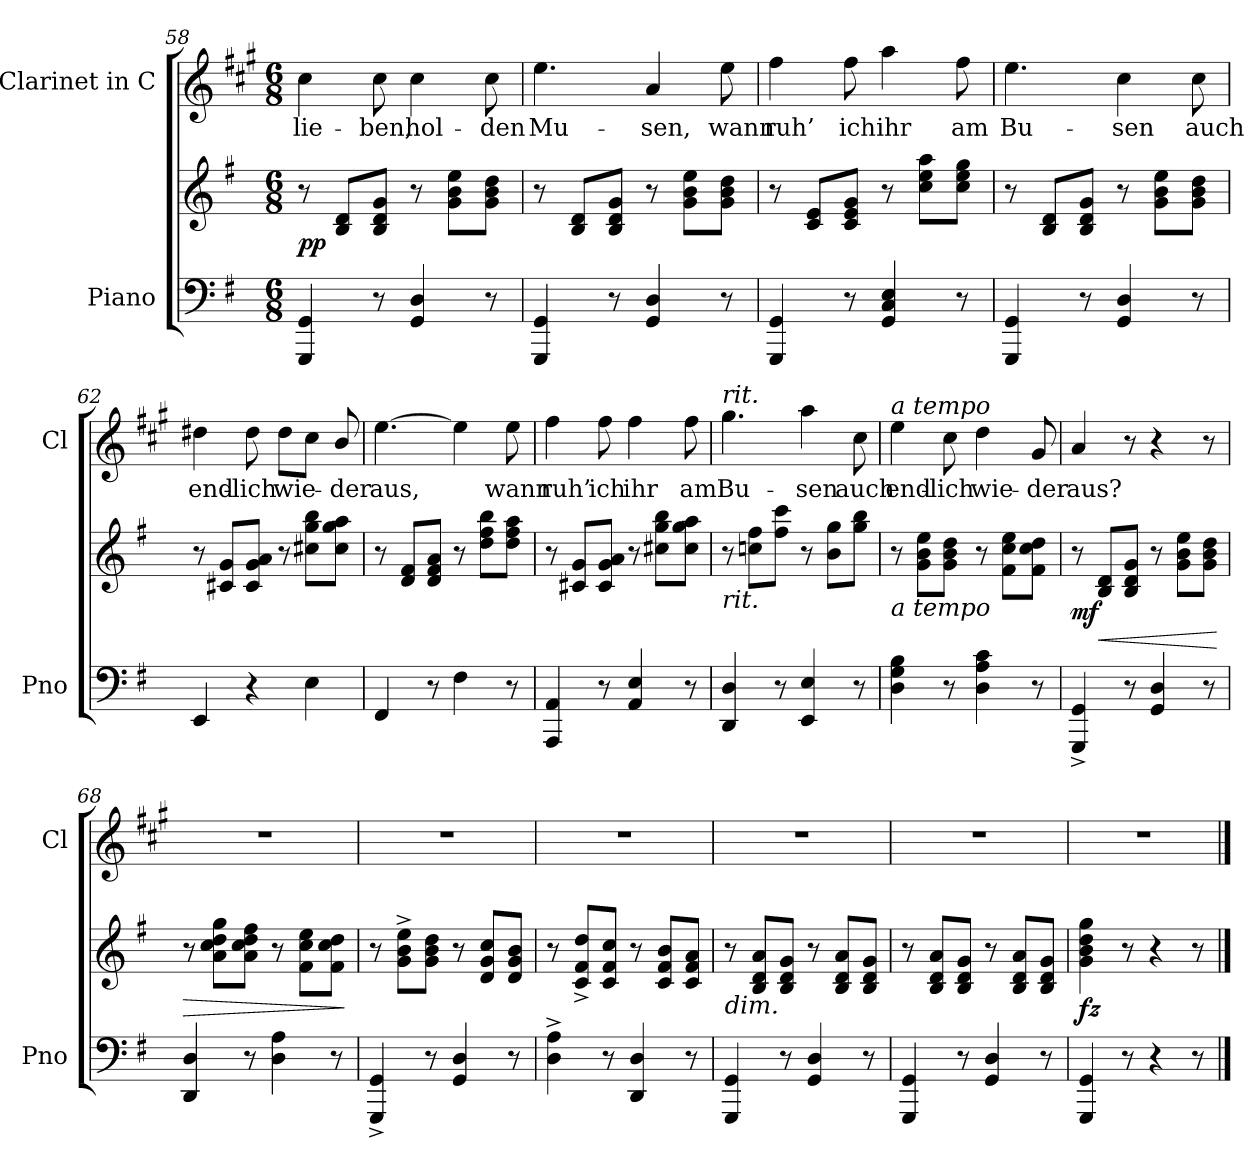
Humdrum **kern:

**kern	**kern	**dynam	**kern	**text
*part2	*part2	*part2	*part1	*part1
*staff3	*staff2	*staff2/3	*staff1	*staff1
*I"Piano	*	*	*I"Clarinet in C	*
*I'Pno	*	*	*I'Cl	*
*clefF4	*clefG2	*	*clefG2	*
*	*	*	*ITrd1c2	*
*k[f#]	*k[f#]	*	*k[f#]	*
*M6/8	*M6/8	*	*M6/8	*
=58	=58	=58	=58	=58
!	!	!LO:DY:b	!	!LO:LY:b
4GGG/ 4GG/	8r	pp	4b\	lie-
.	8B/ 8d/L	.	.	.
!	!	!	!	!LO:LY:b
8r	8B/ 8d/ 8g/J	.	8b\	-ben,
!	!	!	!	!LO:LY:b
4GG/ 4D/	8r	.	4b\	hol-
.	8g\ 8b\ 8ee\L	.	.	.
!	!	!	!	!LO:LY:b
8r	8g\ 8b\ 8dd\J	.	8b\	-den
=59	=59	=59	=59	=59
!	!	!	!	!LO:LY:b
4GGG/ 4GG/	8r	.	4.dd\	Mu-
.	8B/ 8d/L	.	.	.
8r	8B/ 8d/ 8g/J	.	.	.
!	!	!	!	!LO:LY:b
4GG/ 4D/	8r	.	4g/	-sen,
.	8g\ 8b\ 8ee\L	.	.	.
!	!	!	!	!LO:LY:b
8r	8g\ 8b\ 8dd\J	.	8dd\	wann
=60	=60	=60	=60	=60
!	!	!	!	!LO:LY:b
4GGG/ 4GG/	8r	.	4ee\	ruh’
.	8c/ 8e/L	.	.	.
!	!	!	!	!LO:LY:b
8r	8c/ 8e/ 8g/J	.	8ee\	ich
!	!	!	!	!LO:LY:b
4GG/ 4C/ 4E/	8r	.	4gg\	ihr
.	8cc\ 8ee\ 8aa\L	.	.	.
!	!	!	!	!LO:LY:b
8r	8cc\ 8ee\ 8gg\J	.	8ee\	am
=61	=61	=61	=61	=61
!	!	!	!	!LO:LY:b
4GGG/ 4GG/	8r	.	4.dd\	Bu-
.	8B/ 8d/L	.	.	.
8r	8B/ 8d/ 8g/J	.	.	.
!	!	!	!	!LO:LY:b
4GG/ 4D/	8r	.	4b\	-sen
.	8g\ 8b\ 8ee\L	.	.	.
!	!	!	!	!LO:LY:b
8r	8g\ 8b\ 8dd\J	.	8b\	auch
!!LO:LB:g=z
=62	=62	=62	=62	=62
!	!	!	!	!LO:LY:b
4EE/	8r	.	4cc#X\	end-
.	8c#X/ 8g/L	.	.	.
!	!	!	!	!LO:LY:b
4r	8c#/ 8g/ 8a/J	.	8cc#\	-lich
!	!	!	!	!LO:LY:b
.	8r	.	8cc#\L	wie-
4E\	8cc#X\ 8gg\ 8bb\L	.	8b\J	.
!	!	!	!	!LO:LY:b
.	8cc#\ 8gg\ 8aa\J	.	8a/	-der
=63	=63	=63	=63	=63
!	!	!	!	!LO:LY:b
4FF#/	8r	.	[4.dd\	aus,
.	8d/ 8f#/L	.	.	.
8r	8d/ 8f#/ 8a/J	.	.	.
4F#\	8r	.	4dd\]	.
.	8dd\ 8ff#\ 8bb\L	.	.	.
!	!	!	!	!LO:LY:b
8r	8dd\ 8ff#\ 8aa\J	.	8dd\	wann
=64	=64	=64	=64	=64
!	!	!	!	!LO:LY:b
4AAA/ 4AA/	8r	.	4ee\	ruh’
.	8c#X/ 8g/L	.	.	.
!	!	!	!	!LO:LY:b
8r	8c#/ 8g/ 8a/J	.	8ee\	ich
!	!	!	!	!LO:LY:b
4AA/ 4E/	8r	.	4ee\	ihr
.	8cc#X\ 8gg\ 8bb\L	.	.	.
!	!	!	!	!LO:LY:b
8r	8cc#\ 8gg\ 8aa\J	.	8ee\	am
=65	=65	=65	=65	=65
!	!	!	!LO:TX:a:i:t=rit.	!
!	!LO:TX:b:i:t=rit.	!	!	!
!	!	!	!	!LO:LY:b
4DD/ 4D/	8r	.	4.ff#\	Bu-
.	8ccn\ 8ff#\L	.	.	.
8r	8ff#\ 8ccc\J	.	.	.
!	!	!	!	!LO:LY:b
4EE/ 4E/	8r	.	4gg\	-sen
.	8b\ 8gg\L	.	.	.
!	!	!	!	!LO:LY:b
8r	8gg\ 8bb\J	.	8b\	auch
=66	=66	=66	=66	=66
!	!	!	!LO:TX:a:i:t=a tempo	!
!	!LO:TX:b:i:t=a tempo	!	!	!
!	!	!	!	!LO:LY:b
4D\ 4G\ 4B\	8r	.	4dd\	end-
.	8g\ 8b\ 8ee\L	.	.	.
!	!	!	!	!LO:LY:b
8r	8g\ 8b\ 8dd\J	.	8b\	-lich
!	!	!	!	!LO:LY:b
4D\ 4A\ 4c\	8r	.	4cc\	wie-
.	8f#\ 8cc\ 8ee\L	.	.	.
!	!	!	!	!LO:LY:b
8r	8f#\ 8cc\ 8dd\J	.	8f#/	-der
=67	=67	=67	=67	=67
!	!	!LO:DY:b	!	!LO:LY:b
4GGG/^> 4GG/^>	8r	mf	4g/	aus?
!	!	!LO:HP:b	!	!
.	8B/ 8d/L	<	.	.
8r	8B/ 8d/ 8g/J	.	8r	.
4GG/ 4D/	8r	.	4r	.
.	8g\ 8b\ 8ee\L	.	.	.
8r	8g\ 8b\ 8dd\J	.	8r	.
.	.	[	.	.
!!LO:LB:g=z
=68	=68	=68	=68	=68
!	!	!LO:HP:b	!	!
4DD/ 4D/	8r	>	2.r	.
.	8a\ 8cc\ 8dd\ 8gg\L	.	.	.
8r	8a\ 8cc\ 8dd\ 8ff#\J	.	.	.
4D\ 4A\	8r	.	.	.
.	8f#\ 8cc\ 8ee\L	.	.	.
8r	8f#\ 8cc\ 8dd\J	.	.	.
.	.	]	.	.
=69	=69	=69	=69	=69
4GGG/^> 4GG/^>	8r	.	2.r	.
.	8g\^ 8b\^ 8ee\^L	.	.	.
8r	8g\ 8b\ 8dd\J	.	.	.
4GG/ 4D/	8r	.	.	.
.	8d/ 8g/ 8cc/L	.	.	.
8r	8d/ 8g/ 8b/J	.	.	.
=70	=70	=70	=70	=70
4D\^< 4A\^<	8r	.	2.r	.
.	8c/^ 8f#/^ 8dd/^L	.	.	.
8r	8c/ 8f#/ 8cc/J	.	.	.
4DD/ 4D/	8r	.	.	.
.	8c/ 8f#/ 8b/L	.	.	.
8r	8c/ 8f#/ 8a/J	.	.	.
=71	=71	=71	=71	=71
!	!LO:TX:b:i:t=dim.	!	!	!
4GGG/ 4GG/	8r	.	2.r	.
.	8B/ 8d/ 8a/L	.	.	.
8r	8B/ 8d/ 8g/J	.	.	.
4GG/ 4D/	8r	.	.	.
.	8B/ 8d/ 8a/L	.	.	.
8r	8B/ 8d/ 8g/J	.	.	.
=72	=72	=72	=72	=72
4GGG/ 4GG/	8r	.	2.r	.
.	8B/ 8d/ 8a/L	.	.	.
8r	8B/ 8d/ 8g/J	.	.	.
4GG/ 4D/	8r	.	.	.
.	8B/ 8d/ 8a/L	.	.	.
8r	8B/ 8d/ 8g/J	.	.	.
=73	=73	=73	=73	=73
!	!	!LO:DY:b	!	!
4GGG/ 4GG/	4g\ 4b\ 4dd\ 4gg\	fz	2.r	.
8r	8r	.	.	.
4r	4r	.	.	.
8r	8r	.	.	.
==	==	==	==	==
*-	*-	*-	*-	*-
